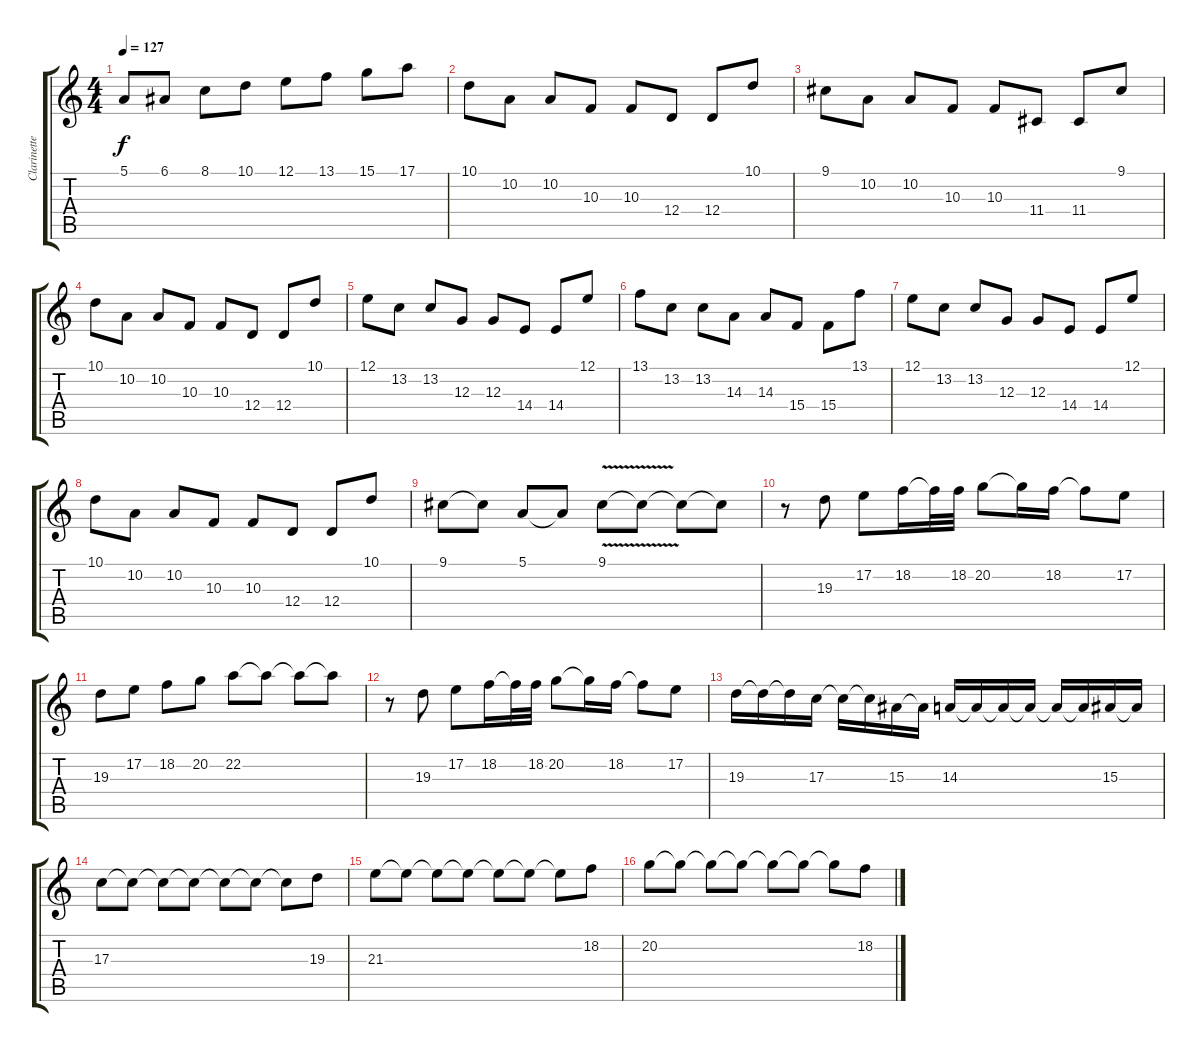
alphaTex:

\track ("Clarinette" "Clarinette") {instrument clarinet}
\staff {score tabs}
\tuning (E4 B3 G3 D3 A2 E2) {hide}
\ts (4 4)
\tempo 127
\clef g2
\ks c
5.1.8{dy f} 6.1.8 8.1.8 10.1.8 12.1.8 13.1.8 15.1.8 17.1.8 |
10.1.8 10.2.8 10.2.8 10.3.8 10.3.8 12.4.8 12.4.8 10.1.8 |
9.1.8 10.2.8 10.2.8 10.3.8 10.3.8 11.4.8 11.4.8 9.1.8 |
10.1.8 10.2.8 10.2.8 10.3.8 10.3.8 12.4.8 12.4.8 10.1.8 |
12.1.8 13.2.8 13.2.8 12.3.8 12.3.8 14.4.8 14.4.8 12.1.8 |
13.1.8 13.2.8 13.2.8 14.3.8 14.3.8 15.4.8 15.4.8 13.1.8 |
12.1.8 13.2.8 13.2.8 12.3.8 12.3.8 14.4.8 14.4.8 12.1.8 |
10.1.8 10.2.8 10.2.8 10.3.8 10.3.8 12.4.8 12.4.8 10.1.8 |
9.1.8 9.1{t}.8 5.1.8 5.1{t}.8 9.1{v}.8 9.1{t}.8 9.1{t}.8 9.1{t}.8 |
r.8 19.3.8 17.2.8 18.2.16 18.2{t}.32 18.2.32 20.2.8 20.2{t}.16 18.2.16 18.2{t}.8 17.2.8 |
19.3.8 17.2.8 18.2.8 20.2.8 22.2.8 22.2{t}.8 22.2{t}.8 22.2{t}.8 |
r.8 19.3.8 17.2.8 18.2.16 18.2{t}.32 18.2.32 20.2.8 20.2{t}.16 18.2.16 18.2{t}.8 17.2.8 |
19.3.16 19.3{t}.16 19.3{t}.16 17.3.16 17.3{t}.16 17.3{t}.16 15.3.16 15.3{t}.16 14.3.16 14.3{t}.16 14.3{t}.16 14.3{t}.16 14.3{t}.16 14.3{t}.16 15.3.16 15.3{t}.16 |
17.3.8 17.3{t}.8 17.3{t}.8 17.3{t}.8 17.3{t}.8 17.3{t}.8 17.3{t}.8 19.3.8 |
21.3.8 21.3{t}.8 21.3{t}.8 21.3{t}.8 21.3{t}.8 21.3{t}.8 21.3{t}.8 18.2.8 |
20.2.8 20.2{t}.8 20.2{t}.8 20.2{t}.8 20.2{t}.8 20.2{t}.8 20.2{t}.8 18.2.8
